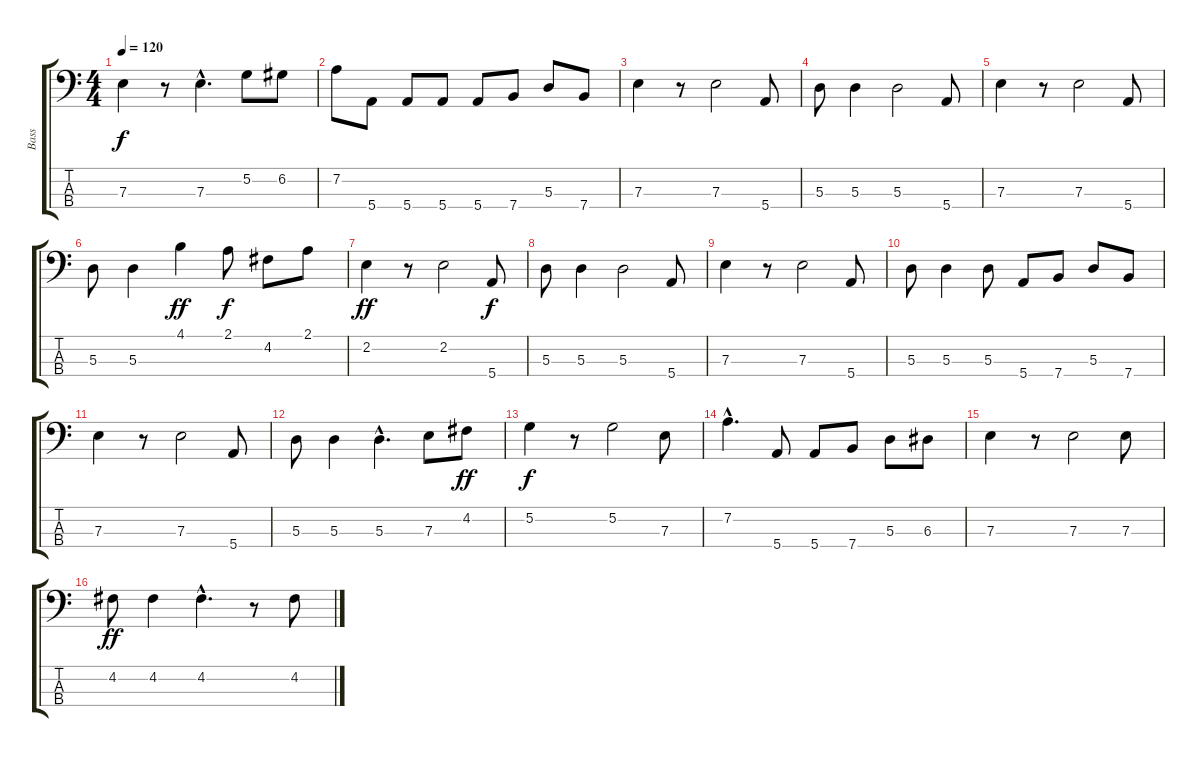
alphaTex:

\track ("Bass" "Bass") {instrument electricbassfinger}
\staff {score tabs}
\tuning (G2 D2 A1 E1) {hide}
\ts (4 4)
\tempo 120
\clef f4
\ks c
7.3.4{dy f} r.8 7.3{hac}.4{d} 5.2.8 6.2.8 |
7.2.8 5.4.8 5.4.8 5.4.8 5.4.8 7.4.8 5.3.8 7.4.8 |
7.3.4 r.8 7.3.2 5.4.8 |
5.3.8 5.3.4 5.3.2 5.4.8 |
7.3.4 r.8 7.3.2 5.4.8 |
5.3.8 5.3.4 4.1.4{dy ff} 2.1.8{dy f} 4.2.8 2.1.8 |
2.2.4{dy ff} r.8 2.2.2 5.4.8{dy f} |
5.3.8 5.3.4 5.3.2 5.4.8 |
7.3.4 r.8 7.3.2 5.4.8 |
5.3.8 5.3.4 5.3.8 5.4.8 7.4.8 5.3.8 7.4.8 |
7.3.4 r.8 7.3.2 5.4.8 |
5.3.8 5.3.4 5.3{hac}.4{d} 7.3.8 4.2.8{dy ff} |
5.2.4{dy f} r.8 5.2.2 7.3.8 |
7.2{hac}.4{d} 5.4.8 5.4.8 7.4.8 5.3.8 6.3.8 |
7.3.4 r.8 7.3.2 7.3.8 |
4.2.8{dy ff} 4.2.4 4.2{hac}.4{d} r.8 4.2.8
